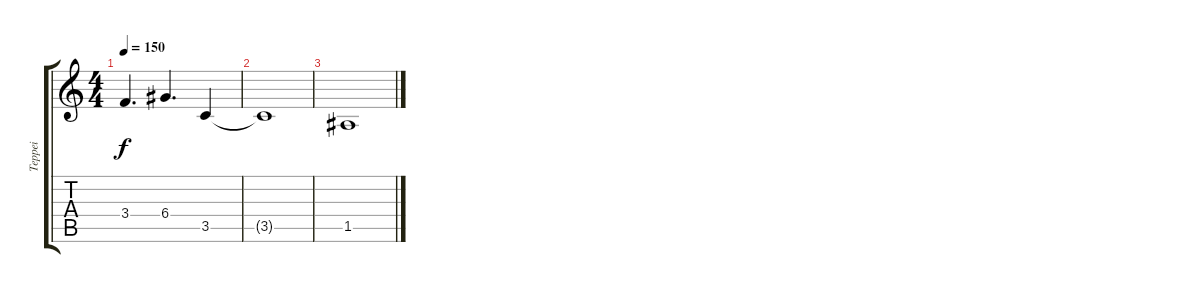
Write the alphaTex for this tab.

\track ("Teppei" "Teppei") {instrument acousticguitarsteel}
\staff {score tabs}
\tuning (E4 B3 G3 D3 A2 D2) {hide}
\ts (4 4)
\tempo 150
\clef g2
\ks c
3.4.4{d dy f} 6.4.4{d} 3.5.4 |
3.5{t}.1 |
1.5.1
